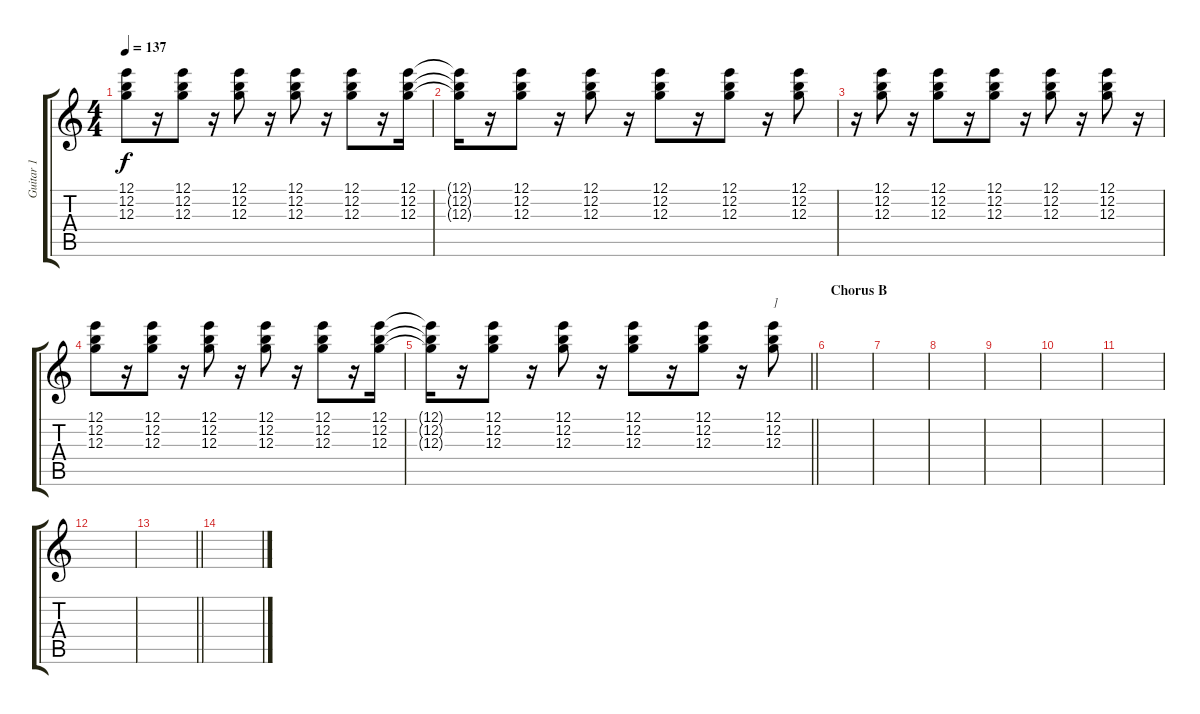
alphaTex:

\track ("Guitar 1" "Guitar 1") {instrument overdrivenguitar}
\staff {score tabs}
\tuning (E4 B3 G3 D3 A2 E2) {hide}
\ts (4 4)
\tempo 137
\clef g2
\ks c
(12.1 12.2 12.3).8{dy f} r.16 (12.1 12.2 12.3).8 r.16 (12.1 12.2 12.3).8 r.16 (12.1 12.2 12.3).8 r.16 (12.1 12.2 12.3).8 r.16 (12.1 12.2 12.3).16 |
(12.1{t} 12.2{t} 12.3{t}).16{volume 0} r.16 (12.1 12.2 12.3).8 r.16 (12.1 12.2 12.3).8 r.16 (12.1 12.2 12.3).8 r.16 (12.1 12.2 12.3).8 r.16 (12.1 12.2 12.3).8 |
r.16 (12.1 12.2 12.3).8 r.16 (12.1 12.2 12.3).8 r.16 (12.1 12.2 12.3).8 r.16 (12.1 12.2 12.3).8 r.16 (12.1 12.2 12.3).8 r.16 |
(12.1 12.2 12.3).8 r.16 (12.1 12.2 12.3).8 r.16 (12.1 12.2 12.3).8 r.16 (12.1 12.2 12.3).8 r.16 (12.1 12.2 12.3).8 r.16 (12.1 12.2 12.3).16 |
\barLineRight lightlight
(12.1{t} 12.2{t} 12.3{t}).16 r.16 (12.1 12.2 12.3).8 r.16 (12.1 12.2 12.3).8 r.16 (12.1 12.2 12.3).8 r.16 (12.1 12.2 12.3).8 r.16 (12.1 12.2 12.3).8{txt "]"} |
\section ("" "Chorus B")
|
|
|
|
|
|
|
\barLineRight lightlight
|
\section ("" "")
